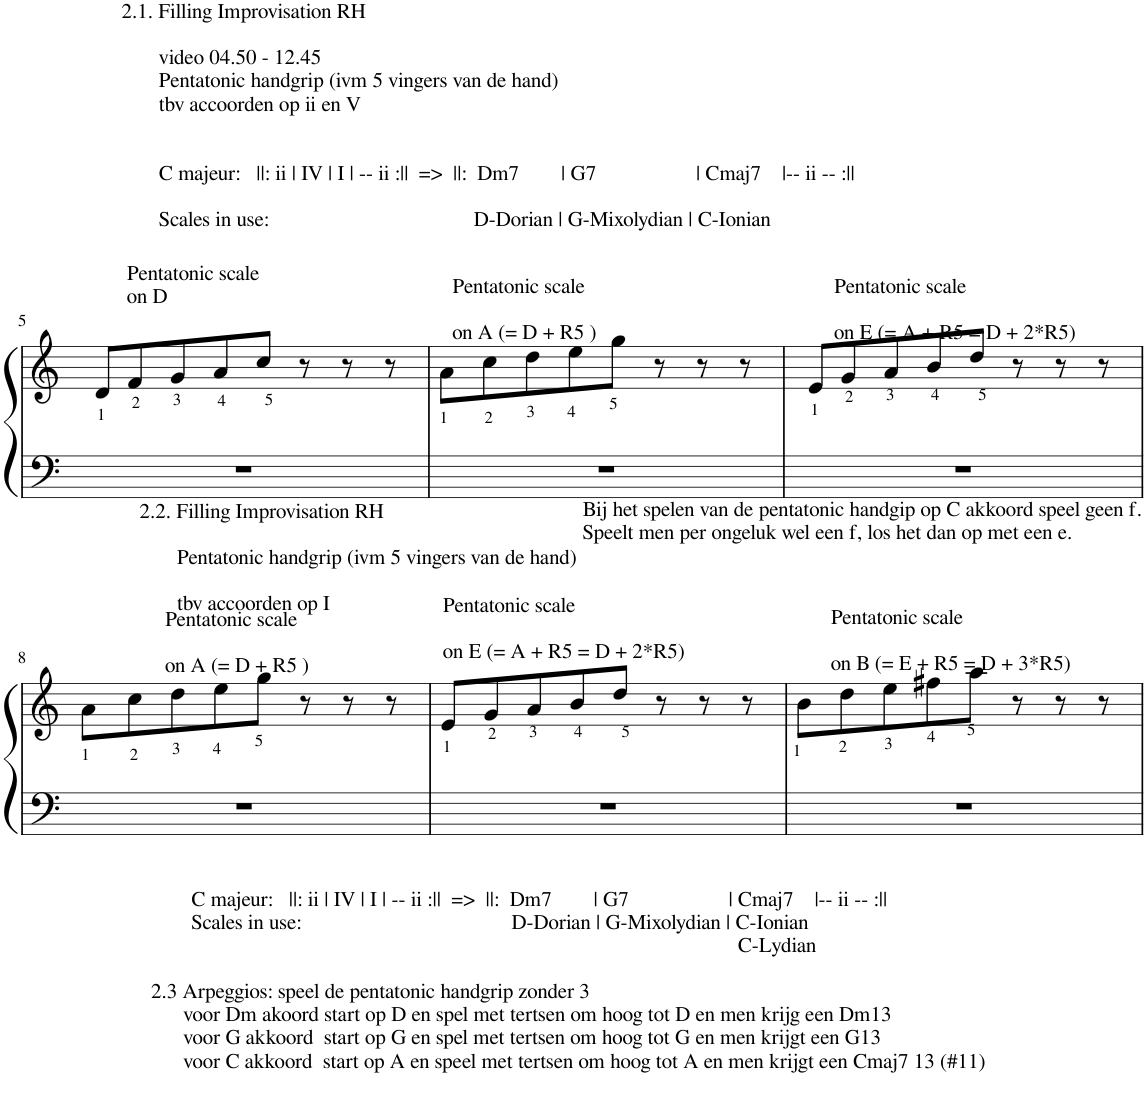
**kern	**kern
*part1	*part1
*staff2	*staff1
*I"Piano	*
*I'Pno.	*
!!LO:PB:g=z
*clefF4	*clefG2
*k[]	*k[]
*M4/4	*M4/4
=5	=5
*	*^
!	!LO:TX:a:t=2.1. Filling Improvisation RH	!
!	!LO:TX:a:t=video 04.50 - 12.45	!
!	!LO:TX:a:t=Pentatonic handgrip (ivm 5 vingers van de hand)	!
!	!LO:TX:a:t=tbv accoorden op ii en V	!
!	!LO:TX:a:t=C majeur&colon;   ||&colon; ii | IV | I | -- ii &colon;||  =>  ||&colon;  Dm7        | G7                   | Cmaj7    |-- ii -- &colon;||	!
!	!LO:TX:a:t=Scales in use&colon;                                       D-Dorian | G-Mixolydian | C-Ionian	!
!	!LO:TX:a:t=Pentatonic scale	!
!	!LO:TX:a:t=on D	!
1r	8d/L	1gggggg
.	8f/	.
.	8g/	.
.	8a/	.
.	8cc/J	.
.	8r	.
.	8r	.
.	8r	.
*	*v	*v
=6	=6
!	!LO:TX:a:t=Pentatonic scale
!	!LO:TX:a:t=on A (= D + R5 )
1r	8a\L
.	8cc\
.	8dd\
.	8ee\
.	8gg\J
.	8r
.	8r
.	8r
=7	=7
*	*^
!	!LO:TX:a:t=Pentatonic scale	!
!	!LO:TX:a:t=on E (= A + R5 = D + 2*R5)	!
!LO:TX:b:t=Bij het spelen van de pentatonic handgip op C akkoord speel geen f.	!	!
!LO:TX:b:t=Speelt men per ongeluk wel een f, los het dan op met een e.	!	!
1r	8e/L	1gggggg
.	8g/	.
.	8a/	.
.	8b/	.
.	8dd/J	.
.	8r	.
.	8r	.
.	8r	.
!!LO:LB:g=z	!!
=8	=8	=8
!	!LO:TX:a:t=Pentatonic scale	!
!	!LO:TX:a:t=on A (= D + R5 )	!
!LO:TX:b:t=2.3 Arpeggios&colon; speel de pentatonic handgrip zonder 3	!	!
!LO:TX:b:t=voor Dm akoord start op D en spel met tertsen om hoog tot D en men krijg een Dm13	!	!
!LO:TX:b:t=voor G akkoord  start op G en spel met tertsen om hoog tot G en men krijgt een G13	!	!
!LO:TX:b:t=voor C akkoord  start op A en speel met tertsen om hoog tot A en men krijgt een Cmaj7 13 (#11)	!	!
1r	8a\L	1gggggg
.	8cc\	.
.	8dd\	.
.	8ee\	.
.	8gg\J	.
.	8r	.
.	8r	.
.	8r	.
*	*v	*v
=9	=9
!	!LO:TX:a:t=2.2. Filling Improvisation RH
!	!LO:TX:a:t=Pentatonic handgrip (ivm 5 vingers van de hand)
!	!LO:TX:a:t=tbv accoorden op I
!	!LO:TX:a:t=Pentatonic scale
!	!LO:TX:a:t=on E (= A + R5 = D + 2*R5)
!LO:TX:b:t=C majeur&colon;   ||&colon; ii | IV | I | -- ii &colon;||  =>  ||&colon;  Dm7        | G7                   | Cmaj7    |-- ii -- &colon;||	!
!LO:TX:b:t=Scales in use&colon;                                        D-Dorian | G-Mixolydian | C-Ionian	!
!LO:TX:b:t=C-Lydian	!
1r	8e/L
.	8g/
.	8a/
.	8b/
.	8dd/J
.	8r
.	8r
.	8r
=10	=10
!	!LO:TX:a:t=Pentatonic scale
!	!LO:TX:a:t=on B (= E + R5 = D + 3*R5)
1r	8b\L
.	8dd\
.	8ee\
.	8ff#X\
.	8aa\J
.	8r
.	8r
.	8r
=	=
*-	*-
